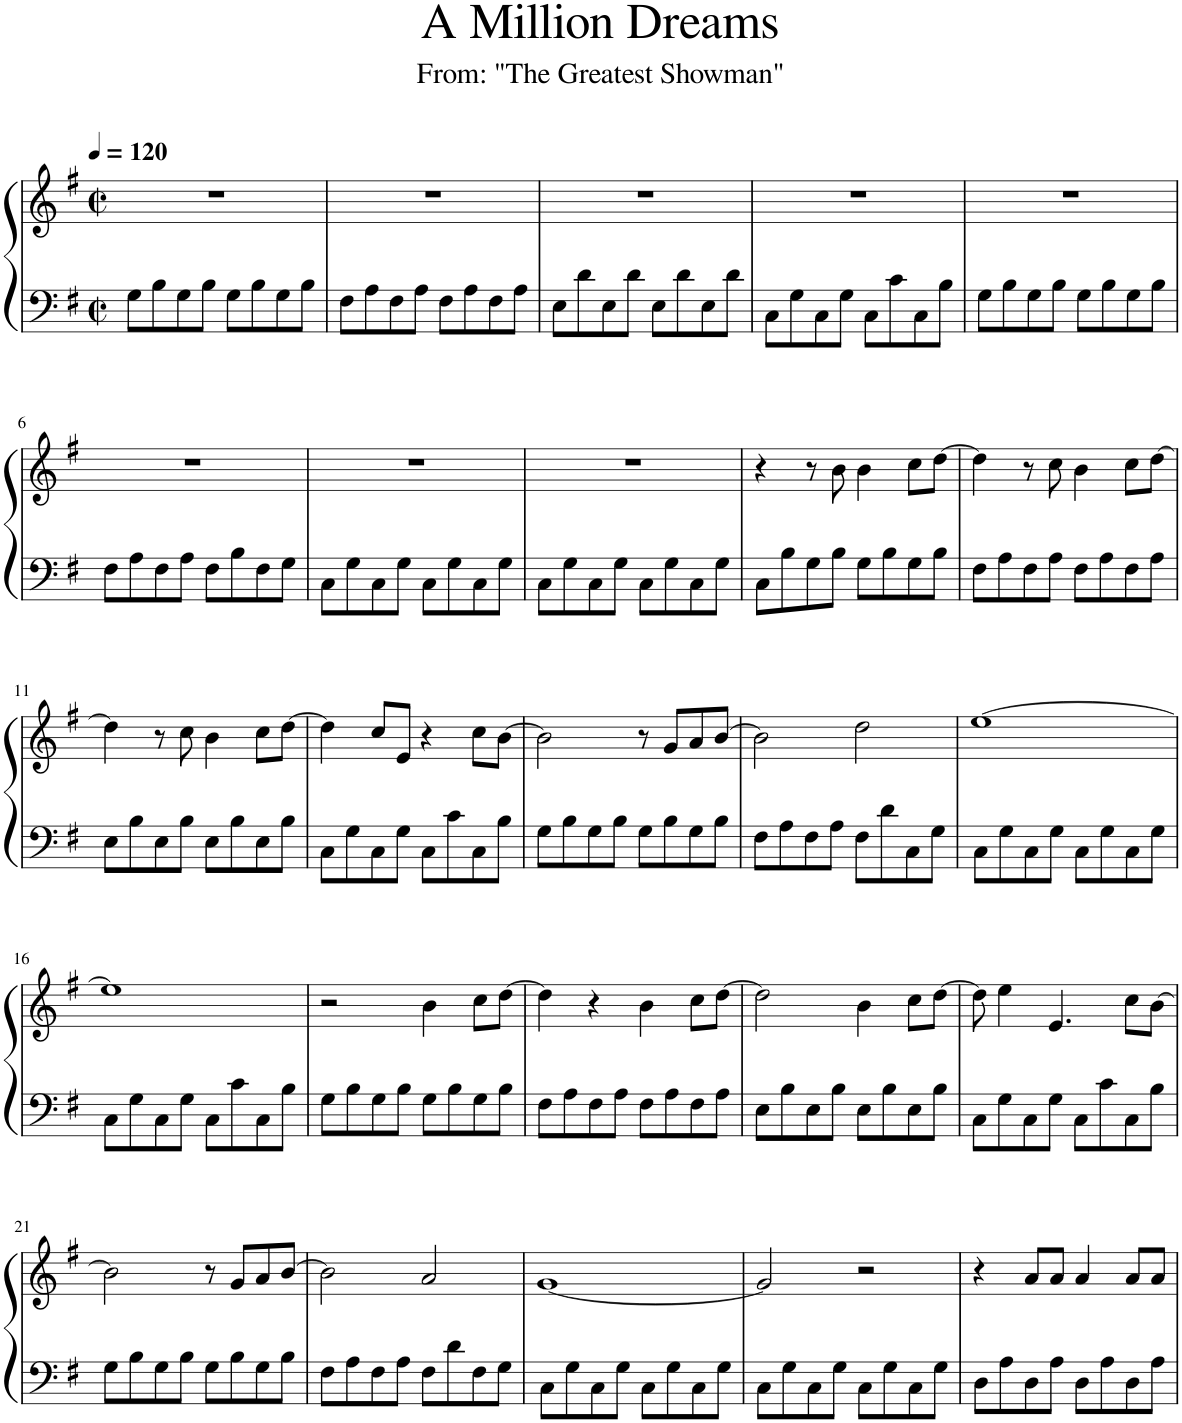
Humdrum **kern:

**kern	**kern
*part1	*part1
*staff2	*staff1
*I"Piano	*
*I'Pno.	*
*clefF4	*clefG2
*k[f#]	*k[f#]
*M2/2	*M2/2
*met(c|)	*met(c|)
*MM120	*MM120
=1	=1
8G\L	1r
8B\	.
8G\	.
8B\J	.
8G\L	.
8B\	.
8G\	.
8B\J	.
=2	=2
8F#\L	1r
8A\	.
8F#\	.
8A\J	.
8F#\L	.
8A\	.
8F#\	.
8A\J	.
=3	=3
8E\L	1r
8d\	.
8E\	.
8d\J	.
8E\L	.
8d\	.
8E\	.
8d\J	.
=4	=4
8C\L	1r
8G\	.
8C\	.
8G\J	.
8C\L	.
8c\	.
8C\	.
8B\J	.
=5	=5
8G\L	1r
8B\	.
8G\	.
8B\J	.
8G\L	.
8B\	.
8G\	.
8B\J	.
!!LO:LB:g=z
=6	=6
8F#\L	1r
8A\	.
8F#\	.
8A\J	.
8F#\L	.
8B\	.
8F#\	.
8G\J	.
=7	=7
8C\L	1r
8G\	.
8C\	.
8G\J	.
8C\L	.
8G\	.
8C\	.
8G\J	.
=8	=8
8C\L	1r
8G\	.
8C\	.
8G\J	.
8C\L	.
8G\	.
8C\	.
8G\J	.
=9	=9
8C\L	4r
8B\	.
8G\	8r
8B\J	8b\
8G\L	4b\
8B\	.
8G\	8cc\L
8B\J	[8dd\J
=10	=10
8F#\L	4dd\]
8A\	.
8F#\	8r
8A\J	8cc\
8F#\L	4b\
8A\	.
8F#\	8cc\L
8A\J	[8dd\J
!!LO:LB:g=z
=11	=11
8E\L	4dd\]
8B\	.
8E\	8r
8B\J	8cc\
8E\L	4b\
8B\	.
8E\	8cc\L
8B\J	[8dd\J
=12	=12
8C\L	4dd\]
8G\	.
8C\	8cc/L
8G\J	8e/J
8C\L	4r
8c\	.
8C\	8cc\L
8B\J	[8b\J
=13	=13
8G\L	2b\]
8B\	.
8G\	.
8B\J	.
8G\L	8r
8B\	8g/L
8G\	8a/
8B\J	[8b/J
=14	=14
8F#\L	2b\]
8A\	.
8F#\	.
8A\J	.
8F#\L	2dd\
8d\	.
8C\	.
8G\J	.
=15	=15
8C\L	[1ee
8G\	.
8C\	.
8G\J	.
8C\L	.
8G\	.
8C\	.
8G\J	.
!!LO:LB:g=z
=16	=16
8C\L	1ee]
8G\	.
8C\	.
8G\J	.
8C\L	.
8c\	.
8C\	.
8B\J	.
=17	=17
8G\L	2r
8B\	.
8G\	.
8B\J	.
8G\L	4b\
8B\	.
8G\	8cc\L
8B\J	[8dd\J
=18	=18
8F#\L	4dd\]
8A\	.
8F#\	4r
8A\J	.
8F#\L	4b\
8A\	.
8F#\	8cc\L
8A\J	[8dd\J
=19	=19
8E\L	2dd\]
8B\	.
8E\	.
8B\J	.
8E\L	4b\
8B\	.
8E\	8cc\L
8B\J	[8dd\J
=20	=20
8C\L	8dd\]
8G\	4ee\
8C\	.
8G\J	4.e/
8C\L	.
8c\	.
8C\	8cc\L
8B\J	[8b\J
!!LO:LB:g=z
=21	=21
8G\L	2b\]
8B\	.
8G\	.
8B\J	.
8G\L	8r
8B\	8g/L
8G\	8a/
8B\J	[8b/J
=22	=22
8F#\L	2b\]
8A\	.
8F#\	.
8A\J	.
8F#\L	2a/
8d\	.
8F#\	.
8G\J	.
=23	=23
8C\L	[1g
8G\	.
8C\	.
8G\J	.
8C\L	.
8G\	.
8C\	.
8G\J	.
=24	=24
8C\L	2g/]
8G\	.
8C\	.
8G\J	.
8C\L	2r
8G\	.
8C\	.
8G\J	.
=25	=25
8D\L	4r
8A\	.
8D\	8a/L
8A\J	8a/J
8D\L	4a/
8A\	.
8D\	8a/L
8A\J	8a/J
=	=
*-	*-
